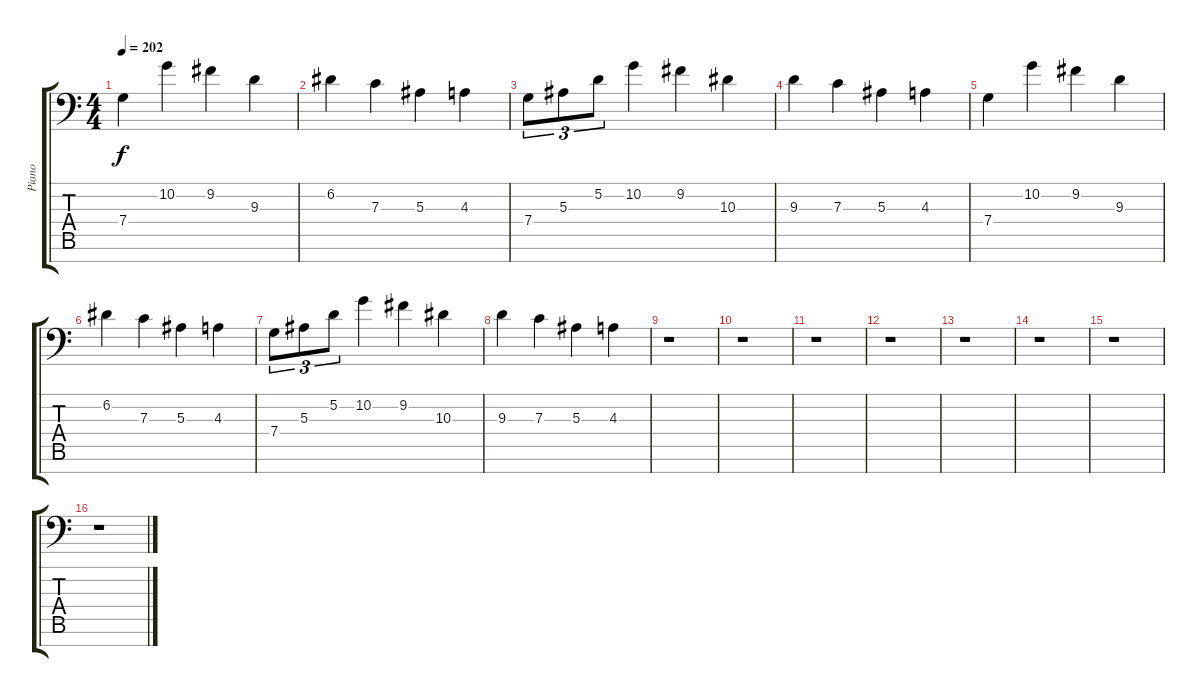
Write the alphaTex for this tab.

\track ("Piano" "Piano") {instrument vibraphone}
\staff {score tabs}
\tuning (D4 A3 F3 C3 G2 D2 G1) {hide}
\ts (4 4)
\tempo 202
\clef f4
\ks c
7.4.4{dy f} 10.2.4 9.2.4 9.3.4 |
6.2.4 7.3.4 5.3.4 4.3.4 |
7.4.8{tu (3 2)} 5.3.8{tu (3 2)} 5.2.8{tu (3 2)} 10.2.4 9.2.4 10.3.4 |
9.3.4 7.3.4 5.3.4 4.3.4 |
7.4.4 10.2.4 9.2.4 9.3.4 |
6.2.4 7.3.4 5.3.4 4.3.4 |
7.4.8{tu (3 2)} 5.3.8{tu (3 2)} 5.2.8{tu (3 2)} 10.2.4 9.2.4 10.3.4 |
9.3.4 7.3.4 5.3.4 4.3.4 |
r.1 |
r.1 |
r.1 |
r.1 |
r.1 |
r.1 |
r.1 |
r.1
